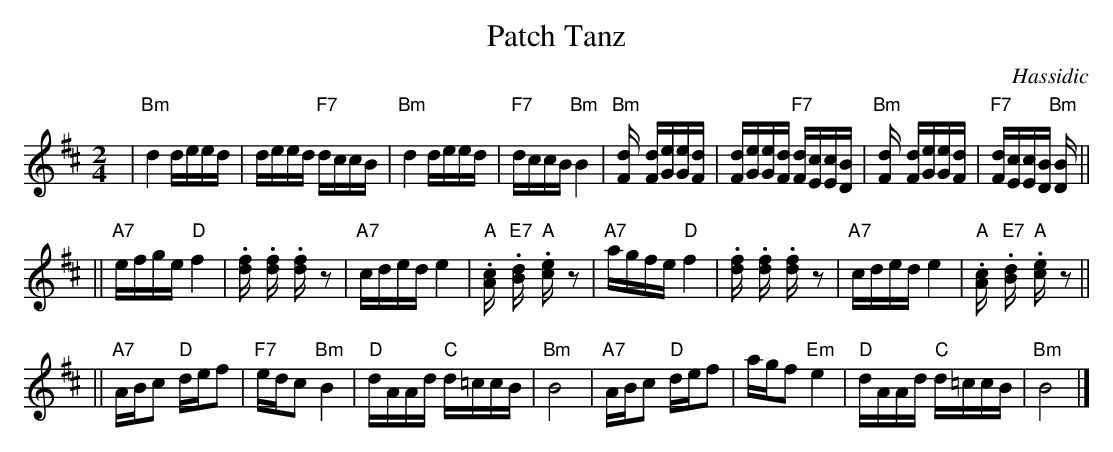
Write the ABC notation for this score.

X:1
T: Patch Tanz
O: Hassidic
M: 2/4
L: 1/16
K: Bm
 | "Bm"d4 deed | deed "F7"dccB | "Bm"d4 deed | "F7"dccB "Bm"B4 \
 | "Bm"[d4F] [dF][eG][eG][dF] | [dF][eG][eG][dF] "F7"[dF][cE][cE][BD] | "Bm"[d4F] [dF][eG][eG][dF] | "F7"[dF][cE][cE][BD] "Bm"[B4D] ||
|| "A7"efge "D"f4 | .[f2d] .[f2d] .[f2d] z2 | "A7"cded e4 | "A".[c2A] "E7".[d2B] "A".[e2c] z2 \
 | "A7"agfe "D"f4 | .[f2d] .[f2d] .[f2d] z2 | "A7"cded e4 | "A".[c2A] "E7".[d2B] "A".[e2c] z2 ||
|| "A7"ABc2 "D"def2 | "F7"edc2 "Bm"B4 | "D"dAAd "C"d=ccB | "Bm"B8 \
 | "A7"ABc2 "D"def2 | agf2 "Em"e4 | "D"dAAd "C"d=ccB | "Bm"B8 |]
